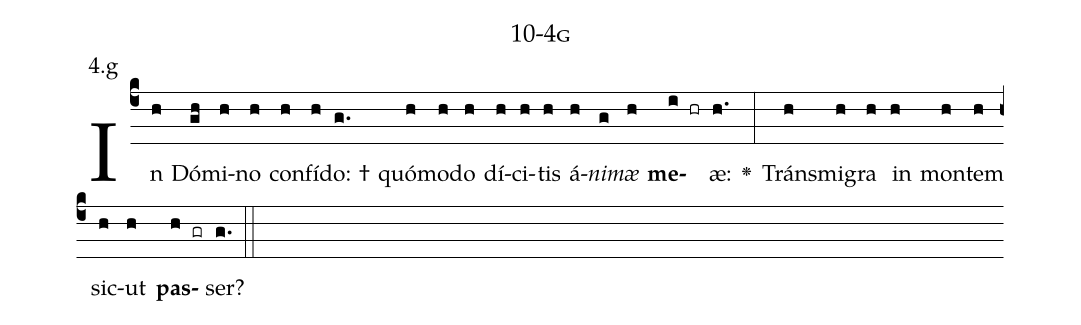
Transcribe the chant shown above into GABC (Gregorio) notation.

name: 10-4g;
annotation: 4.g;
%%
(c4)In(h) Dó(gh)mi(h)no(h) con(h)fí(h)do: †(g.) quó(h)mo(h)do(h) dí(h)ci(h)tis(h) á(h)<i>ni</i>(g)<i>mæ</i>(h) <b>me</b>(i hr)æ:(h.) <v>\greheightstar</v>(:) Tráns(h)mi(h)gra(h) in(h) mon(h)tem(h) sic(h)ut(h) <b>pas</b>(h gr)ser?(g.) (::)


%E(h) u(h) o(h) u(h) a(h) e.(g.) (::)
